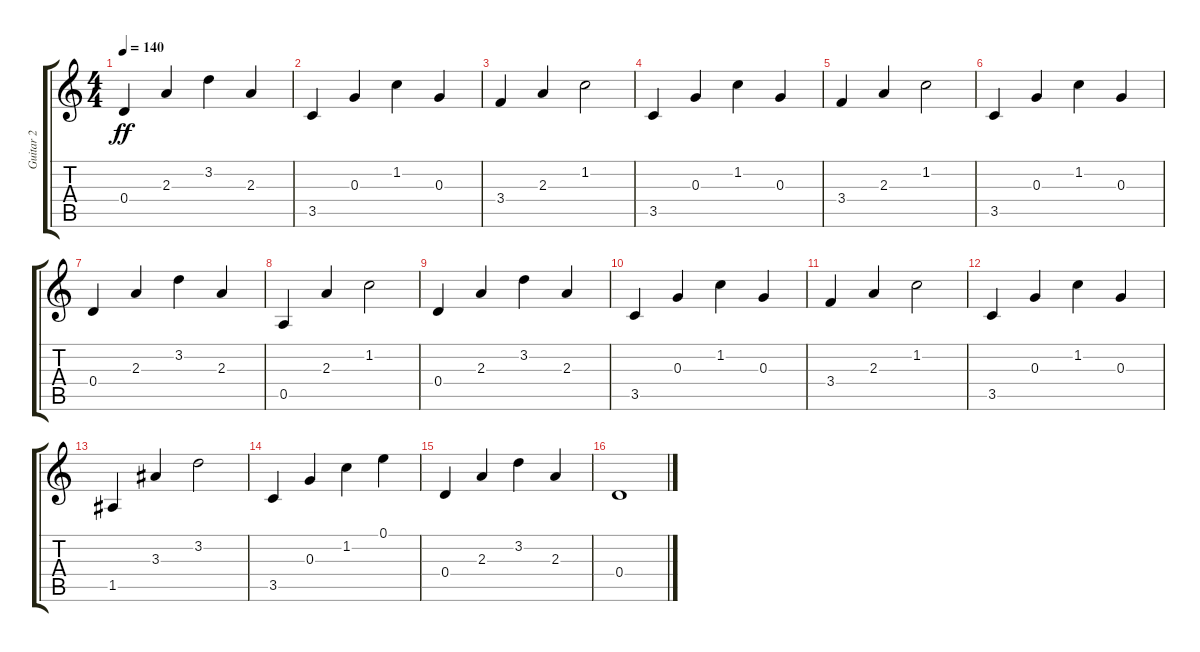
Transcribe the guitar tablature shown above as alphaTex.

\track ("Guitar 2" "Guitar 2") {instrument acousticguitarsteel}
\staff {score tabs}
\tuning (E4 B3 G3 D3 A2 E2) {hide}
\ts (4 4)
\tempo 140
\clef g2
\ks c
0.4.4{dy ff} 2.3.4 3.2.4 2.3.4 |
3.5.4 0.3.4 1.2.4 0.3.4 |
3.4.4 2.3.4 1.2.2 |
3.5.4 0.3.4 1.2.4 0.3.4 |
3.4.4 2.3.4 1.2.2 |
3.5.4 0.3.4 1.2.4 0.3.4 |
0.4.4 2.3.4 3.2.4 2.3.4 |
0.5.4 2.3.4 1.2.2 |
0.4.4 2.3.4 3.2.4 2.3.4 |
3.5.4 0.3.4 1.2.4 0.3.4 |
3.4.4 2.3.4 1.2.2 |
3.5.4 0.3.4 1.2.4 0.3.4 |
1.5.4 3.3.4 3.2.2 |
3.5.4 0.3.4 1.2.4 0.1.4 |
0.4.4 2.3.4 3.2.4 2.3.4 |
0.4.1
